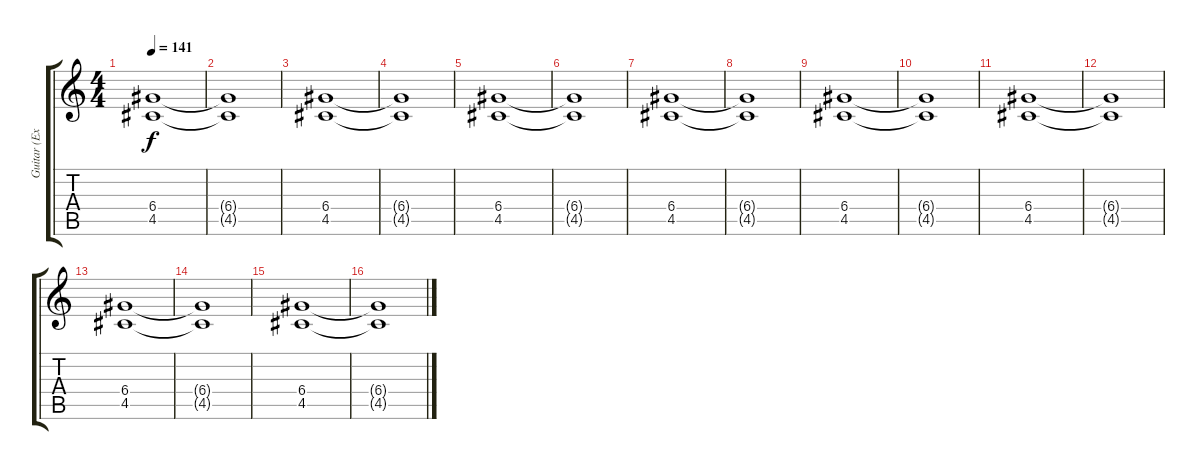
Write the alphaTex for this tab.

\track ("Guitar (Extra)" "Guitar (Ex") {instrument overdrivenguitar}
\staff {score tabs}
\tuning (E4 B3 G3 D3 A2 E2) {hide}
\ts (4 4)
\tempo 141
\clef g2
\ks c
(6.4 4.5).1{dy f instrument overdrivenguitar} |
(6.4{t} 4.5{t}).1 |
(6.4 4.5).1 |
(6.4{t} 4.5{t}).1 |
(6.4 4.5).1 |
(6.4{t} 4.5{t}).1 |
(6.4 4.5).1 |
(6.4{t} 4.5{t}).1 |
(6.4 4.5).1 |
(6.4{t} 4.5{t}).1 |
(6.4 4.5).1 |
(6.4{t} 4.5{t}).1 |
(6.4 4.5).1 |
(6.4{t} 4.5{t}).1 |
(6.4 4.5).1 |
(6.4{t} 4.5{t}).1
